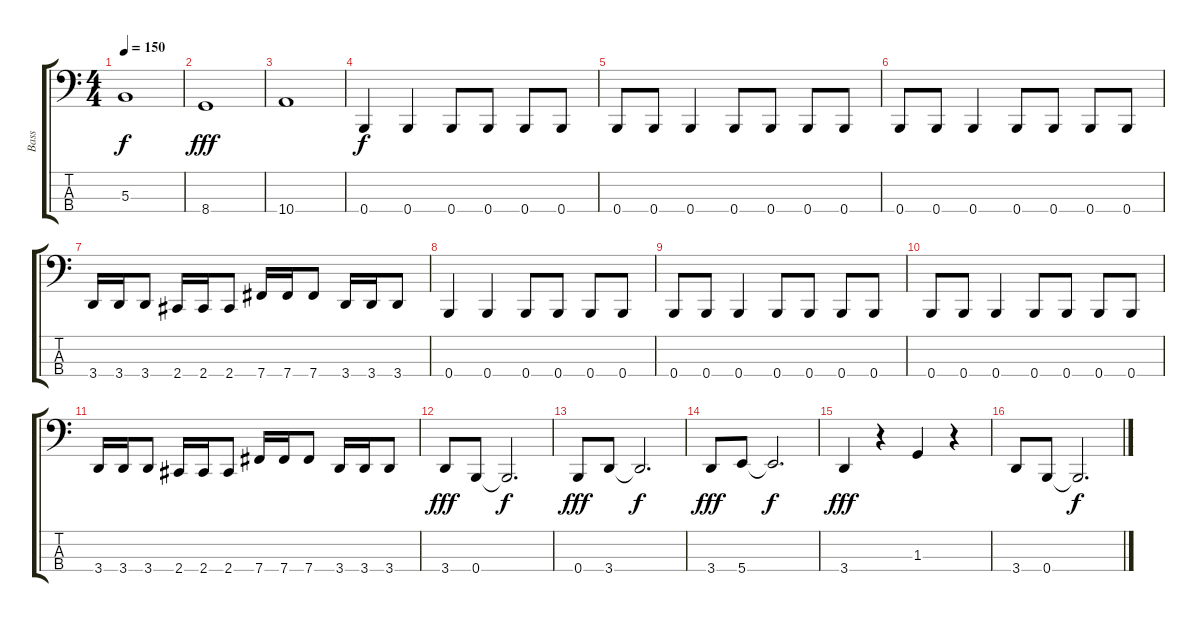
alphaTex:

\track ("Bass" "Bass") {instrument electricbasspick}
\staff {score tabs}
\tuning (E2 B1 Gb1 B0) {hide}
\ts (4 4)
\tempo 150
\clef f4
\ks c
5.3{t}.1{dy f} |
8.4.1{dy fff} |
10.4.1 |
0.4.4{dy f} 0.4.4 0.4.8 0.4.8 0.4.8 0.4.8 |
0.4.8 0.4.8 0.4.4 0.4.8 0.4.8 0.4.8 0.4.8 |
0.4.8 0.4.8 0.4.4 0.4.8 0.4.8 0.4.8 0.4.8 |
3.4.16 3.4.16 3.4.8 2.4.16 2.4.16 2.4.8 7.4.16 7.4.16 7.4.8 3.4.16 3.4.16 3.4.8 |
0.4.4 0.4.4 0.4.8 0.4.8 0.4.8 0.4.8 |
0.4.8 0.4.8 0.4.4 0.4.8 0.4.8 0.4.8 0.4.8 |
0.4.8 0.4.8 0.4.4 0.4.8 0.4.8 0.4.8 0.4.8 |
3.4.16 3.4.16 3.4.8 2.4.16 2.4.16 2.4.8 7.4.16 7.4.16 7.4.8 3.4.16 3.4.16 3.4.8 |
3.4.8{dy fff} 0.4.8 0.4{t}.2{d dy f} |
0.4.8{dy fff} 3.4.8 3.4{t}.2{d dy f} |
3.4.8{dy fff} 5.4.8 5.4{t}.2{d dy f} |
3.4.4{dy fff} r.4 1.3.4 r.4 |
3.4.8 0.4.8 0.4{t}.2{d dy f}
